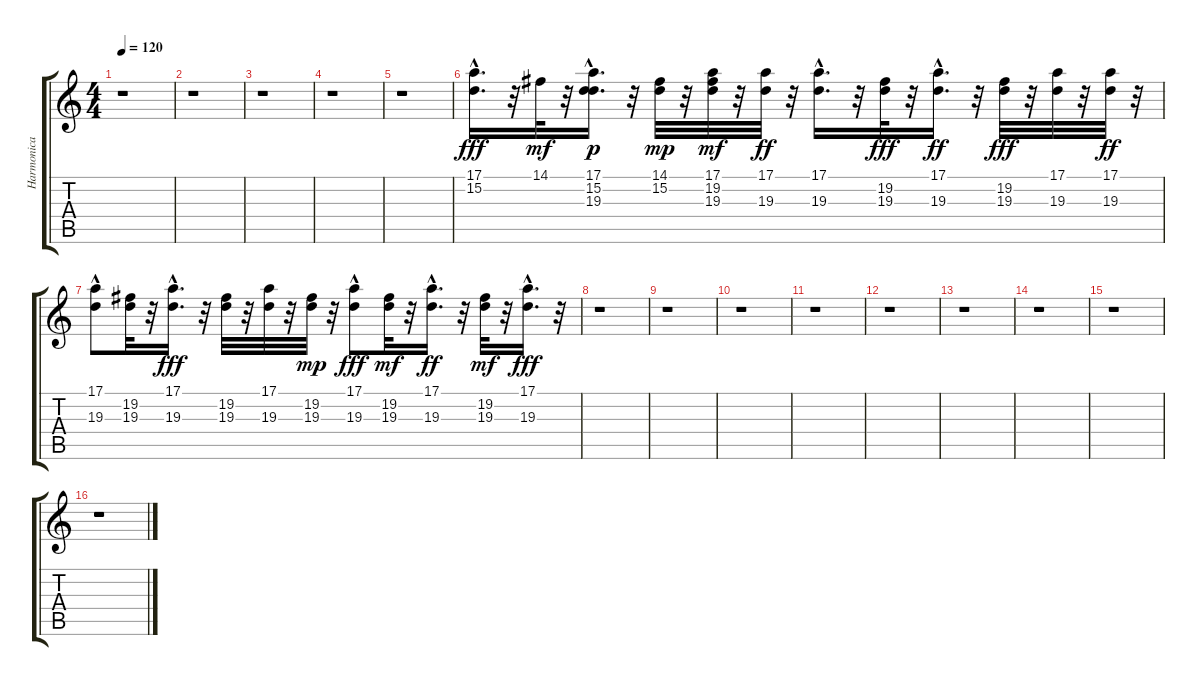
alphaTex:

\track ("Harmonica" "Harmonica") {instrument harmonica}
\staff {score tabs}
\tuning (E4 B3 G3 D3 A2 E2) {hide}
\ts (4 4)
\tempo 120
\clef g2
\ks c
r.1{dy fff} |
r.1 |
r.1 |
r.1 |
r.1 |
(17.1{hac} 15.2{hac}).16{d} r.32 14.1.32{dy mf} r.32 (17.1{hac} 15.2{hac} 19.3{hac}).16{d dy p} r.32 (14.1 15.2).32{dy mp} r.32 (17.1 19.2 19.3).32{dy mf} r.32 (17.1 19.3).32{dy ff} r.32 (17.1{hac} 19.3{hac}).16{d} r.32 (19.2 19.3).32{dy fff} r.32 (17.1{hac} 19.3{hac}).16{d dy ff} r.32 (19.2 19.3).32{dy fff} r.32 (17.1 19.3).32 r.32 (17.1 19.3).32{dy ff} r.32 |
(17.1 19.3{hac}).8 (19.2 19.3).32 r.32 (17.1{hac} 19.3{hac}).16{d dy fff} r.32 (19.2 19.3).32 r.32 (17.1 19.3).32 r.32 (19.2 19.3).32{dy mp} r.32 (17.1 19.3{hac}).8{dy fff} (19.2 19.3).32{dy mf} r.32 (17.1{hac} 19.3{hac}).16{d dy ff} r.32 (19.2 19.3).32{dy mf} r.32 (17.1{hac} 19.3{hac}).16{d dy fff} r.32 |
r.1 |
r.1 |
r.1 |
r.1 |
r.1 |
r.1 |
r.1 |
r.1 |
r.1
